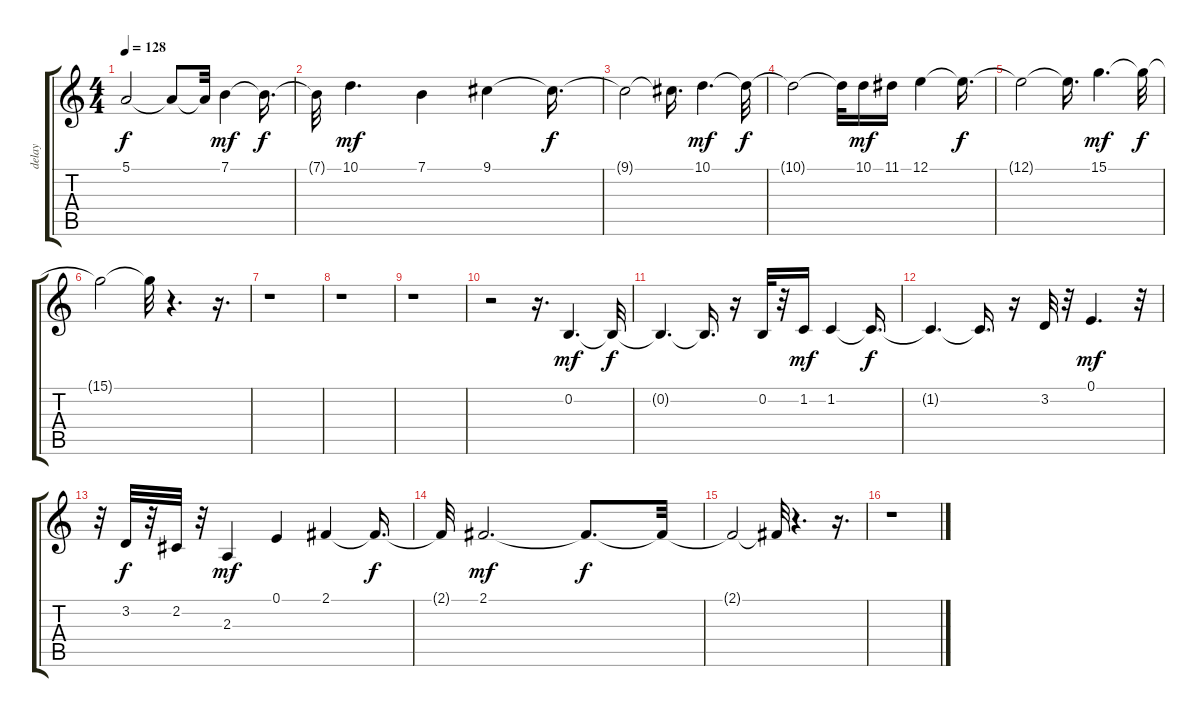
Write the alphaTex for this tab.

\track ("delay                               " "delay     ") {instrument pad8sweep}
\staff {score tabs}
\tuning (E4 B3 G3 D3 A2 E2) {hide}
\ts (4 4)
\tempo 128
\clef g2
\ks c
5.1{t}.2{dy f} 5.1{t}.8 5.1{t}.32 7.1.4{dy mf} 7.1{t}.16{d dy f} |
7.1{t}.32 10.1.4{d dy mf} 7.1.4 9.1.4 9.1{t}.16{d dy f} |
9.1{t}.2 9.1{t}.16{d} 10.1.4{d dy mf} 10.1{t}.32{dy f} |
10.1{t}.2 10.1{t}.32 10.1.16{dy mf} 11.1.16 12.1.4 12.1{t}.16{d dy f} |
12.1{t}.2 12.1{t}.16{d} 15.1.4{d dy mf} 15.1{t}.32{dy f} |
15.1{t}.2 15.1{t}.32 r.4{d} r.16{d} |
r.1 |
r.1 |
r.1 |
r.2 r.16{d} 0.2.4{d dy mf volume 6 instrument stringensemble1} 0.2{t}.32{dy f} |
0.2{t}.4{d} 0.2{t}.16{d} r.16 0.2.32 r.32 1.2.16{dy mf} 1.2.4 1.2{t}.16{d dy f} |
1.2{t}.4{d} 1.2{t}.16{d} r.16 3.2.32 r.32 0.1.4{d dy mf} r.32 |
r.32 3.2.32{dy f} r.32 2.2.32 r.32 2.3.4{dy mf} 0.1.4 2.1.4 2.1{t}.16{d dy f} |
2.1{t}.32 2.1.2{d dy mf} 2.1{t}.8{d dy f} 2.1{t}.32 |
2.1{t}.2 2.1{t}.32 r.4{d} r.16{d} |
r.1
